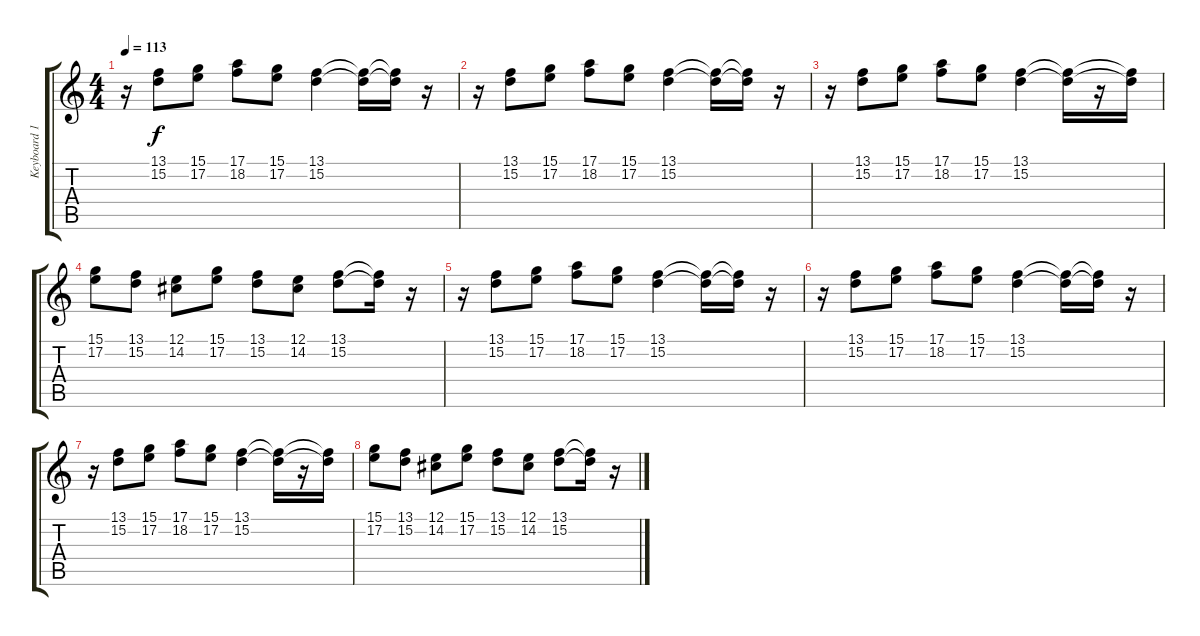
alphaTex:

\track ("Keyboard 1" "Keyboard 1") {instrument churchorgan}
\staff {score tabs}
\tuning (E4 B3 G3 D3 A2 D2) {hide}
\ts (4 4)
\tempo 113
\clef g2
\ks c
r.16{dy f} (13.1 15.2).8 (15.1 17.2).8 (17.1 18.2).8 (15.1 17.2).8 (13.1 15.2).4 (13.1{t} 15.2{t}).16 (13.1{t} 15.2{t}).16 r.16 |
r.16 (13.1 15.2).8 (15.1 17.2).8 (17.1 18.2).8 (15.1 17.2).8 (13.1 15.2).4 (13.1{t} 15.2{t}).16 (13.1{t} 15.2{t}).16 r.16 |
r.16 (13.1 15.2).8 (15.1 17.2).8 (17.1 18.2).8 (15.1 17.2).8 (13.1 15.2).4 (13.1{t} 15.2{t}).16 r.16 (13.1{t} 15.2{t}).16 |
(15.1 17.2).8 (13.1 15.2).8 (12.1 14.2).8 (15.1 17.2).8 (13.1 15.2).8 (12.1 14.2).8 (13.1 15.2).8 (13.1{t} 15.2{t}).16 r.16 |
r.16 (13.1 15.2).8 (15.1 17.2).8 (17.1 18.2).8 (15.1 17.2).8 (13.1 15.2).4 (13.1{t} 15.2{t}).16 (13.1{t} 15.2{t}).16 r.16 |
r.16 (13.1 15.2).8 (15.1 17.2).8 (17.1 18.2).8 (15.1 17.2).8 (13.1 15.2).4 (13.1{t} 15.2{t}).16 (13.1{t} 15.2{t}).16 r.16 |
r.16 (13.1 15.2).8 (15.1 17.2).8 (17.1 18.2).8 (15.1 17.2).8 (13.1 15.2).4 (13.1{t} 15.2{t}).16 r.16 (13.1{t} 15.2{t}).16 |
(15.1 17.2).8 (13.1 15.2).8 (12.1 14.2).8 (15.1 17.2).8 (13.1 15.2).8 (12.1 14.2).8 (13.1 15.2).8 (13.1{t} 15.2{t}).16 r.16
